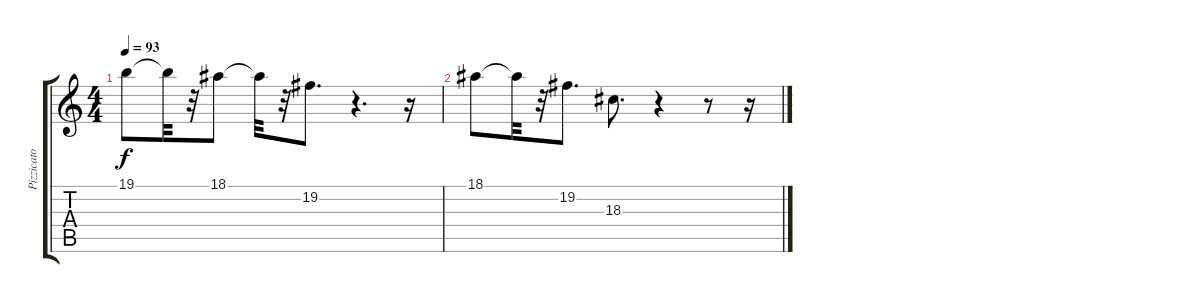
\track ("Pizzicato Strings" "Pizzicato ") {instrument pizzicatostrings}
\staff {score tabs}
\tuning (E4 B3 G3 D3 A2 E2) {hide}
\ts (4 4)
\tempo 93
\clef g2
\ks c
19.1.8{dy f} 19.1{t}.32 r.32 18.1.8 18.1{t}.32 r.32 19.2.8{d} r.4{d} r.16 |
18.1.8 18.1{t}.32 r.32 19.2.8{d} 18.3.8{d} r.4 r.8 r.16
